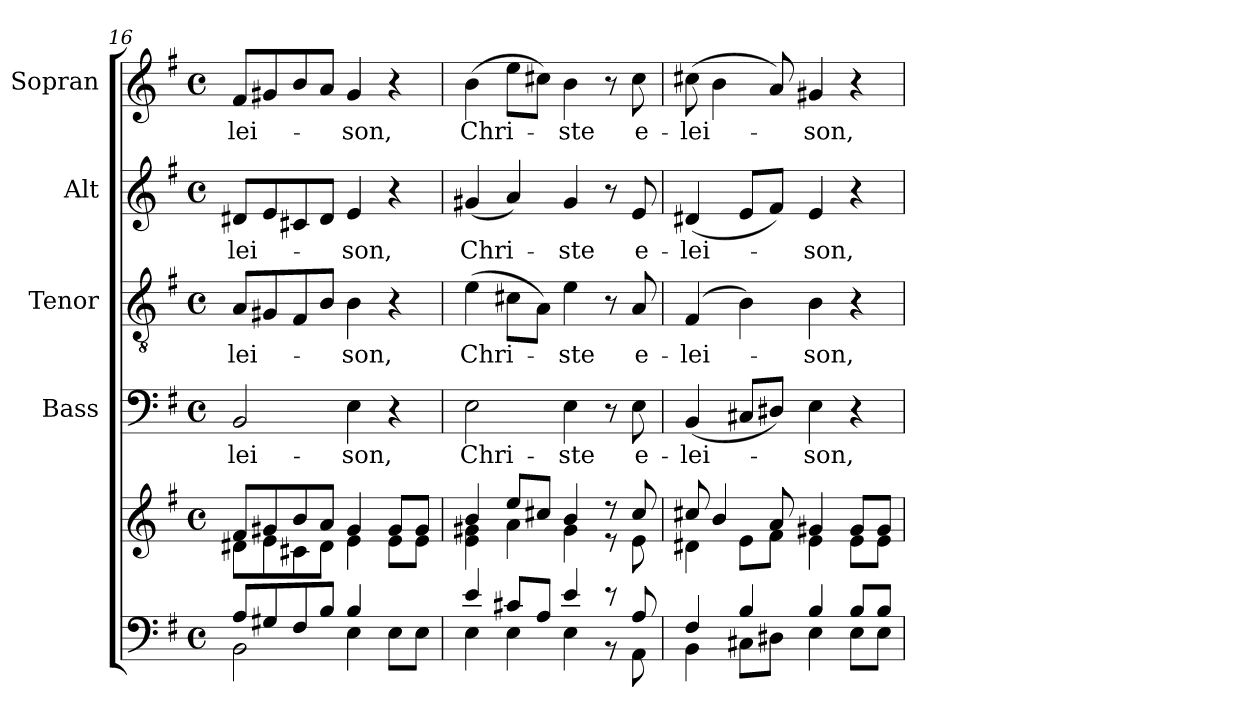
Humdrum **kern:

**kern	**kern	**kern	**text	**kern	**text	**kern	**text	**kern	**text
*part5	*part5	*part4	*part4	*part3	*part3	*part2	*part2	*part1	*part1
*staff6	*staff5	*staff4	*staff4	*staff3	*staff3	*staff2	*staff2	*staff1	*staff1
*	*	*I"Bass	*	*I"Tenor	*	*I"Alt	*	*I"Sopran	*
*	*	*I'B.	*	*I'T.	*	*I'A.	*	*I'S.	*
*clefF4	*clefG2	*clefF4	*	*clefGv2	*	*clefG2	*	*clefG2	*
*k[f#]	*k[f#]	*k[f#]	*	*k[f#]	*	*k[f#]	*	*k[f#]	*
*G:	*G:	*G:	*	*G:	*	*G:	*	*G:	*
*M4/4	*M4/4	*M4/4	*	*M4/4	*	*M4/4	*	*M4/4	*
*met(c)	*met(c)	*met(c)	*	*met(c)	*	*met(c)	*	*met(c)	*
=16	=16	=16	=16	=16	=16	=16	=16	=16	=16
*^	*^	*	*	*	*	*	*	*	*
!	!	!	!	!	!LO:LY:b	!	!LO:LY:b	!	!LO:LY:b	!	!LO:LY:b
8A/L	2BB\	8f#/L	8d#X\L	2BB/	-lei-	8A/L	-lei-	8d#X/L	-lei-	8f#/L	-lei-
8G#X/	.	8g#X/	8e\	.	.	8G#X/	.	8e/	.	8g#X/	.
8F#/	.	8b/	8c#X\	.	.	8F#/	.	8c#X/	.	8b/	.
8B/J	.	8a/J	8d#\J	.	.	8B/J	.	8d#/J	.	8a/J	.
!	!	!	!	!	!LO:LY:b	!	!LO:LY:b	!	!LO:LY:b	!	!LO:LY:b
4B/	4E\	4g#/	4e\	4E\	-son,	4B\	-son,	4e/	-son,	4g#/	-son,
4ryy	8E\L	8g#/L	8e\L	4r	.	4r	.	4r	.	4r	.
.	8E\J	8g#/J	8e\J	.	.	.	.	.	.	.	.
!!LO:LB:g=z
=17	=17	=17	=17	=17	=17	=17	=17	=17	=17	=17	=17
!	!	!	!	!	!LO:LY:b	!	!LO:LY:b	!	!LO:LY:b	!	!LO:LY:b
4e/	4E\	4b/	4e\ 4g#X\	2E\	Chri-	(>4e\	Chri-	(<4g#X/	Chri-	(>4b\	Chri-
8c#X/L	4E\	8ee/L	4a\	.	.	8c#X\L	.	4a/)	.	8ee\L	.
8A/J	.	8cc#X/J	.	.	.	8A\J)	.	.	.	8cc#X\J)	.
!	!	!	!	!	!LO:LY:b	!	!LO:LY:b	!	!LO:LY:b	!	!LO:LY:b
4e/	4E\	4b/	4g#\	4E\	-ste	4e\	-ste	4g#/	-ste	4b\	-ste
8r	8r	8r	8r	8r	.	8r	.	8r	.	8r	.
!	!	!	!	!	!LO:LY:b	!	!LO:LY:b	!	!LO:LY:b	!	!LO:LY:b
8A/	8AA\	8cc#/	8e\	8E\	e-	8A/	e-	8e/	e-	8cc#\	e-
=18	=18	=18	=18	=18	=18	=18	=18	=18	=18	=18	=18
!	!	!	!	!	!LO:LY:b	!	!LO:LY:b	!	!LO:LY:b	!	!LO:LY:b
4F#/	4BB\	8cc#X/	4d#X\	(<4BB/	-lei-	(4F#/	-lei-	(<4d#X/	-lei-	(>8cc#X\	-lei-
.	.	4b/	.	.	.	.	.	.	.	4b\	.
4B/	8C#X\L	.	8e\L	8C#X/L	.	4B\)	.	8e/L	.	.	.
.	8D#X\J	8a/	8f#\J	8D#X/J)	.	.	.	8f#/J)	.	8a/)	.
!	!	!	!	!	!LO:LY:b	!	!LO:LY:b	!	!LO:LY:b	!	!LO:LY:b
4B/	4E\	4g#X/	4e\	4E\	-son,	4B\	-son,	4e/	-son,	4g#X/	-son,
8B/L	8E\L	8g#/L	8e\L	4r	.	4r	.	4r	.	4r	.
8B/J	8E\J	8g#/J	8e\J	.	.	.	.	.	.	.	.
*v	*v	*	*	*	*	*	*	*	*	*	*
*	*v	*v	*	*	*	*	*	*	*	*
=	=	=	=	=	=	=	=	=	=
*-	*-	*-	*-	*-	*-	*-	*-	*-	*-
